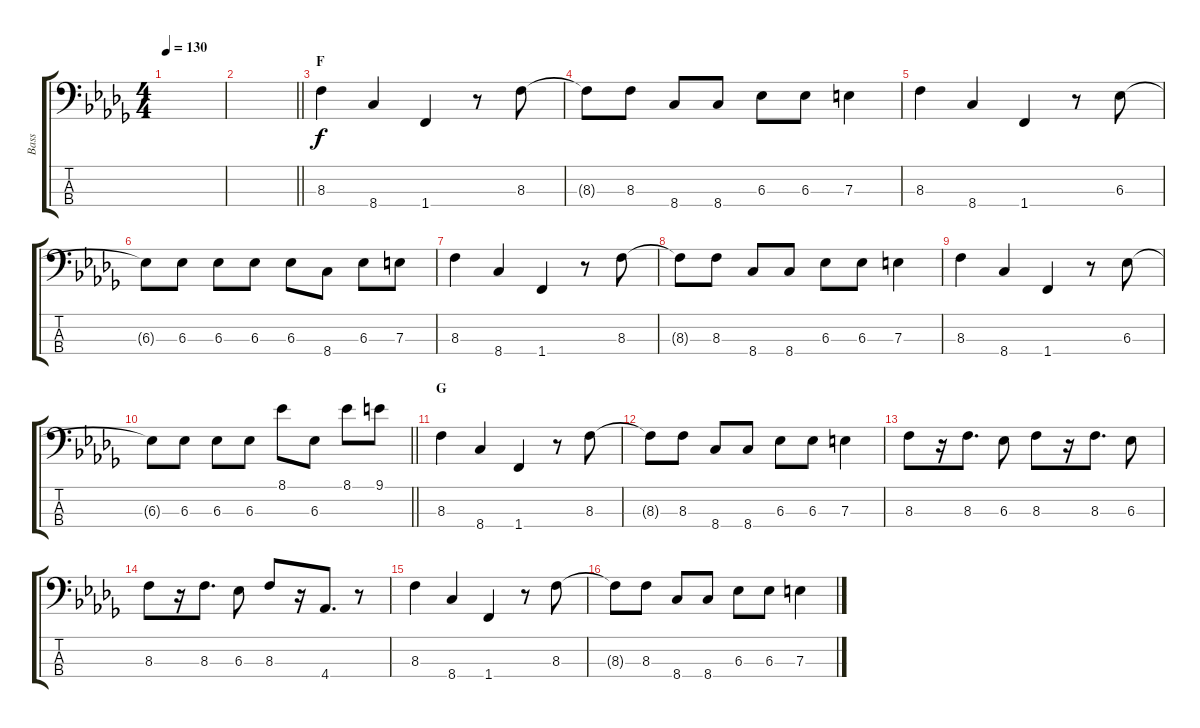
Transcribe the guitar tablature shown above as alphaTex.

\track ("Bass" "Bass") {instrument electricbassfinger}
\staff {score tabs}
\tuning (G2 D2 A1 E1) {hide}
\ts (4 4)
\tempo 130
\clef f4
\ks db
|
\barLineRight lightlight
|
\section ("" "F")
8.3.4 8.4.4 1.4.4 r.8 8.3.8 |
8.3{t}.8 8.3.8 8.4.8 8.4.8 6.3.8 6.3.8 7.3.4 |
8.3.4 8.4.4 1.4.4 r.8 6.3.8 |
6.3{t}.8 6.3.8 6.3.8 6.3.8 6.3.8 8.4.8 6.3.8 7.3.8 |
8.3.4 8.4.4 1.4.4 r.8 8.3.8 |
8.3{t}.8 8.3.8 8.4.8 8.4.8 6.3.8 6.3.8 7.3.4 |
8.3.4 8.4.4 1.4.4 r.8 6.3.8 |
\barLineRight lightlight
6.3{t}.8 6.3.8 6.3.8 6.3.8 8.1.8 6.3.8 8.1.8 9.1.8 |
\section ("" "G")
8.3.4 8.4.4 1.4.4 r.8 8.3.8 |
8.3{t}.8 8.3.8 8.4.8 8.4.8 6.3.8 6.3.8 7.3.4 |
8.3.8 r.16 8.3.8{d} 6.3.8 8.3.8 r.16 8.3.8{d} 6.3.8 |
8.3.8 r.16 8.3.8{d} 6.3.8 8.3.8 r.16 4.4.8{d} r.8 |
8.3.4 8.4.4 1.4.4 r.8 8.3.8 |
8.3{t}.8 8.3.8 8.4.8 8.4.8 6.3.8 6.3.8 7.3.4
